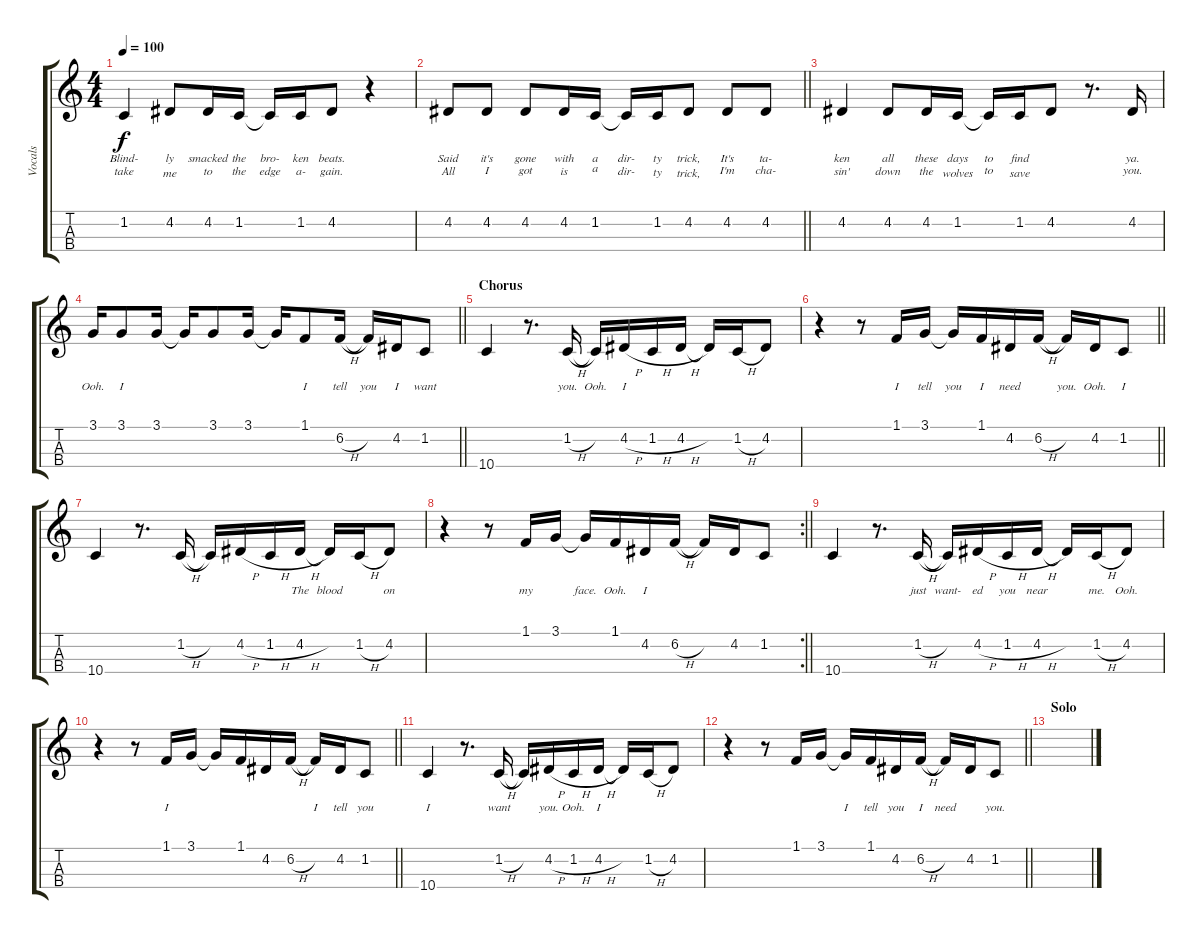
\track ("Vocals" "Vocals") {instrument lead6voice}
\staff {score tabs}
\tuning (E4 B3 G3 D3) {hide}
\ts (4 4)
\tempo 100
\clef g2
\ks c
1.2.4{lyrics (0 "Blind-") lyrics (1 "take") lyrics (2 "") lyrics (3 "") lyrics (4 "") dy f} 4.2.8{lyrics (0 "ly") lyrics (1 "me") lyrics (2 "") lyrics (3 "") lyrics (4 "")} 4.2.16{lyrics (0 "smacked") lyrics (1 "to") lyrics (2 "") lyrics (3 "") lyrics (4 "")} 1.2.16{lyrics (0 "the") lyrics (1 "the") lyrics (2 "") lyrics (3 "") lyrics (4 "")} 1.2{t}.16{lyrics (0 "bro-") lyrics (1 "edge") lyrics (2 "") lyrics (3 "") lyrics (4 "")} 1.2.16{lyrics (0 "ken") lyrics (1 "a-") lyrics (2 "") lyrics (3 "") lyrics (4 "")} 4.2.8{lyrics (0 "beats.") lyrics (1 "gain.") lyrics (2 "") lyrics (3 "") lyrics (4 "")} r.4 |
\barLineRight lightlight
4.2.8{lyrics (0 "Said") lyrics (1 "All") lyrics (2 "") lyrics (3 "") lyrics (4 "")} 4.2.8{lyrics (0 "it's") lyrics (1 "I") lyrics (2 "") lyrics (3 "") lyrics (4 "")} 4.2.8{lyrics (0 "gone") lyrics (1 "got") lyrics (2 "") lyrics (3 "") lyrics (4 "")} 4.2.16{lyrics (0 "with") lyrics (1 "is") lyrics (2 "") lyrics (3 "") lyrics (4 "")} 1.2.16{lyrics (0 "a") lyrics (1 "a") lyrics (2 "") lyrics (3 "") lyrics (4 "")} 1.2{t}.16{lyrics (0 "dir-") lyrics (1 "dir-") lyrics (2 "") lyrics (3 "") lyrics (4 "")} 1.2.16{lyrics (0 "ty") lyrics (1 "ty") lyrics (2 "") lyrics (3 "") lyrics (4 "")} 4.2.8{lyrics (0 "trick,") lyrics (1 "trick,") lyrics (2 "") lyrics (3 "") lyrics (4 "")} 4.2.8{lyrics (0 "It's") lyrics (1 "I'm") lyrics (2 "") lyrics (3 "") lyrics (4 "")} 4.2.8{lyrics (0 "ta-") lyrics (1 "cha-") lyrics (2 "") lyrics (3 "") lyrics (4 "")} |
4.2.4{lyrics (0 "ken") lyrics (1 "sin'") lyrics (2 "") lyrics (3 "") lyrics (4 "")} 4.2.8{lyrics (0 "all") lyrics (1 "down") lyrics (2 "") lyrics (3 "") lyrics (4 "")} 4.2.16{lyrics (0 "these") lyrics (1 "the") lyrics (2 "") lyrics (3 "") lyrics (4 "")} 1.2.16{lyrics (0 "days") lyrics (1 "wolves") lyrics (2 "") lyrics (3 "") lyrics (4 "")} 1.2{t}.16{lyrics (0 "to") lyrics (1 "to") lyrics (2 "") lyrics (3 "") lyrics (4 "")} 1.2.16{lyrics (0 "find") lyrics (1 "save") lyrics (2 "") lyrics (3 "") lyrics (4 "")} 4.2.8{lyrics (0 "") lyrics (1 "") lyrics (2 "") lyrics (3 "") lyrics (4 "")} r.8{d} 4.2.16{lyrics (0 "ya.") lyrics (1 "you.") lyrics (2 "") lyrics (3 "") lyrics (4 "")} |
\barLineRight lightlight
3.1.16{lyrics (0 "Ooh.") lyrics (1 "") lyrics (2 "") lyrics (3 "") lyrics (4 "")} 3.1.8{lyrics (0 "I") lyrics (1 "") lyrics (2 "") lyrics (3 "") lyrics (4 "")} 3.1.16{lyrics (0 "") lyrics (1 "") lyrics (2 "") lyrics (3 "") lyrics (4 "")} 3.1{t}.16{lyrics (0 "") lyrics (1 "") lyrics (2 "") lyrics (3 "") lyrics (4 "")} 3.1.8{lyrics (0 "") lyrics (1 "") lyrics (2 "") lyrics (3 "") lyrics (4 "")} 3.1.16{lyrics (0 "") lyrics (1 "") lyrics (2 "") lyrics (3 "") lyrics (4 "")} 3.1{t}.16{lyrics (0 "") lyrics (1 "") lyrics (2 "") lyrics (3 "") lyrics (4 "")} 1.1.8{lyrics (0 "I") lyrics (1 "") lyrics (2 "") lyrics (3 "") lyrics (4 "")} 6.2{h}.16{lyrics (0 "tell") lyrics (1 "") lyrics (2 "") lyrics (3 "") lyrics (4 "")} 6.2{t}.16{lyrics (0 "you") lyrics (1 "") lyrics (2 "") lyrics (3 "") lyrics (4 "")} 4.2.16{lyrics (0 "I") lyrics (1 "") lyrics (2 "") lyrics (3 "") lyrics (4 "")} 1.2.8{lyrics (0 "want") lyrics (1 "") lyrics (2 "") lyrics (3 "") lyrics (4 "")} |
\section ("" "Chorus")
10.4.4{lyrics (0 "") lyrics (1 "") lyrics (2 "") lyrics (3 "") lyrics (4 "")} r.8{d} 1.2{h}.16{lyrics (0 "you.") lyrics (1 "") lyrics (2 "") lyrics (3 "") lyrics (4 "")} 1.2{t}.16{lyrics (0 "Ooh.") lyrics (1 "") lyrics (2 "") lyrics (3 "") lyrics (4 "")} 4.2{h}.16{lyrics (0 "I") lyrics (1 "") lyrics (2 "") lyrics (3 "") lyrics (4 "")} 1.2{h}.16{lyrics (0 "") lyrics (1 "") lyrics (2 "") lyrics (3 "") lyrics (4 "")} 4.2{h}.16{lyrics (0 "") lyrics (1 "") lyrics (2 "") lyrics (3 "") lyrics (4 "")} 4.2{t}.16{lyrics (0 "") lyrics (1 "") lyrics (2 "") lyrics (3 "") lyrics (4 "")} 1.2{h}.16{lyrics (0 "") lyrics (1 "") lyrics (2 "") lyrics (3 "") lyrics (4 "")} 4.2.8{lyrics (0 "") lyrics (1 "") lyrics (2 "") lyrics (3 "") lyrics (4 "")} |
\barLineRight lightlight
r.4 r.8 1.1.16{lyrics (0 "I") lyrics (1 "") lyrics (2 "") lyrics (3 "") lyrics (4 "")} 3.1.16{lyrics (0 "tell") lyrics (1 "") lyrics (2 "") lyrics (3 "") lyrics (4 "")} 3.1{t}.16{lyrics (0 "you") lyrics (1 "") lyrics (2 "") lyrics (3 "") lyrics (4 "")} 1.1.16{lyrics (0 "I") lyrics (1 "") lyrics (2 "") lyrics (3 "") lyrics (4 "")} 4.2.16{lyrics (0 "need") lyrics (1 "") lyrics (2 "") lyrics (3 "") lyrics (4 "")} 6.2{h}.16{lyrics (0 "") lyrics (1 "") lyrics (2 "") lyrics (3 "") lyrics (4 "")} 6.2{t}.16{lyrics (0 "you.") lyrics (1 "") lyrics (2 "") lyrics (3 "") lyrics (4 "")} 4.2.16{lyrics (0 "Ooh.") lyrics (1 "") lyrics (2 "") lyrics (3 "") lyrics (4 "")} 1.2.8{lyrics (0 "I") lyrics (1 "") lyrics (2 "") lyrics (3 "") lyrics (4 "")} |
10.4.4{lyrics (0 "") lyrics (1 "") lyrics (2 "") lyrics (3 "") lyrics (4 "")} r.8{d} 1.2{h}.16{lyrics (0 "") lyrics (1 "") lyrics (2 "") lyrics (3 "") lyrics (4 "")} 1.2{t}.16{lyrics (0 "") lyrics (1 "") lyrics (2 "") lyrics (3 "") lyrics (4 "")} 4.2{h}.16{lyrics (0 "") lyrics (1 "") lyrics (2 "") lyrics (3 "") lyrics (4 "")} 1.2{h}.16{lyrics (0 "") lyrics (1 "") lyrics (2 "") lyrics (3 "") lyrics (4 "")} 4.2{h}.16{lyrics (0 "The") lyrics (1 "") lyrics (2 "") lyrics (3 "") lyrics (4 "")} 4.2{t}.16{lyrics (0 "blood") lyrics (1 "") lyrics (2 "") lyrics (3 "") lyrics (4 "")} 1.2{h}.16{lyrics (0 "") lyrics (1 "") lyrics (2 "") lyrics (3 "") lyrics (4 "")} 4.2.8{lyrics (0 "on") lyrics (1 "") lyrics (2 "") lyrics (3 "") lyrics (4 "")} |
\rc 2
\barLineRight lightlight
r.4 r.8 1.1.16{lyrics (0 "my") lyrics (1 "") lyrics (2 "") lyrics (3 "") lyrics (4 "")} 3.1.16{lyrics (0 "") lyrics (1 "") lyrics (2 "") lyrics (3 "") lyrics (4 "")} 3.1{t}.16{lyrics (0 "face.") lyrics (1 "") lyrics (2 "") lyrics (3 "") lyrics (4 "")} 1.1.16{lyrics (0 "Ooh.") lyrics (1 "") lyrics (2 "") lyrics (3 "") lyrics (4 "")} 4.2.16{lyrics (0 "I") lyrics (1 "") lyrics (2 "") lyrics (3 "") lyrics (4 "")} 6.2{h}.16{lyrics (0 "") lyrics (1 "") lyrics (2 "") lyrics (3 "") lyrics (4 "")} 6.2{t}.16{lyrics (0 "") lyrics (1 "") lyrics (2 "") lyrics (3 "") lyrics (4 "")} 4.2.16{lyrics (0 "") lyrics (1 "") lyrics (2 "") lyrics (3 "") lyrics (4 "")} 1.2.8{lyrics (0 "") lyrics (1 "") lyrics (2 "") lyrics (3 "") lyrics (4 "")} |
10.4.4{lyrics (0 "") lyrics (1 "") lyrics (2 "") lyrics (3 "") lyrics (4 "")} r.8{d} 1.2{h}.16{lyrics (0 "just") lyrics (1 "") lyrics (2 "") lyrics (3 "") lyrics (4 "")} 1.2{t}.16{lyrics (0 "want-") lyrics (1 "") lyrics (2 "") lyrics (3 "") lyrics (4 "")} 4.2{h}.16{lyrics (0 "ed") lyrics (1 "") lyrics (2 "") lyrics (3 "") lyrics (4 "")} 1.2{h}.16{lyrics (0 "you") lyrics (1 "") lyrics (2 "") lyrics (3 "") lyrics (4 "")} 4.2{h}.16{lyrics (0 "near") lyrics (1 "") lyrics (2 "") lyrics (3 "") lyrics (4 "")} 4.2{t}.16{lyrics (0 "") lyrics (1 "") lyrics (2 "") lyrics (3 "") lyrics (4 "")} 1.2{h}.16{lyrics (0 "me.") lyrics (1 "") lyrics (2 "") lyrics (3 "") lyrics (4 "")} 4.2.8{lyrics (0 "Ooh.") lyrics (1 "") lyrics (2 "") lyrics (3 "") lyrics (4 "")} |
\barLineRight lightlight
r.4 r.8 1.1.16{lyrics (0 "I") lyrics (1 "") lyrics (2 "") lyrics (3 "") lyrics (4 "")} 3.1.16{lyrics (0 "") lyrics (1 "") lyrics (2 "") lyrics (3 "") lyrics (4 "")} 3.1{t}.16{lyrics (0 "") lyrics (1 "") lyrics (2 "") lyrics (3 "") lyrics (4 "")} 1.1.16{lyrics (0 "") lyrics (1 "") lyrics (2 "") lyrics (3 "") lyrics (4 "")} 4.2.16{lyrics (0 "") lyrics (1 "") lyrics (2 "") lyrics (3 "") lyrics (4 "")} 6.2{h}.16{lyrics (0 "") lyrics (1 "") lyrics (2 "") lyrics (3 "") lyrics (4 "")} 6.2{t}.16{lyrics (0 "I") lyrics (1 "") lyrics (2 "") lyrics (3 "") lyrics (4 "")} 4.2.16{lyrics (0 "tell") lyrics (1 "") lyrics (2 "") lyrics (3 "") lyrics (4 "")} 1.2.8{lyrics (0 "you") lyrics (1 "") lyrics (2 "") lyrics (3 "") lyrics (4 "")} |
10.4.4{lyrics (0 "I") lyrics (1 "") lyrics (2 "") lyrics (3 "") lyrics (4 "")} r.8{d} 1.2{h}.16{lyrics (0 "want") lyrics (1 "") lyrics (2 "") lyrics (3 "") lyrics (4 "")} 1.2{t}.16{lyrics (0 "") lyrics (1 "") lyrics (2 "") lyrics (3 "") lyrics (4 "")} 4.2{h}.16{lyrics (0 "you.") lyrics (1 "") lyrics (2 "") lyrics (3 "") lyrics (4 "")} 1.2{h}.16{lyrics (0 "Ooh.") lyrics (1 "") lyrics (2 "") lyrics (3 "") lyrics (4 "")} 4.2{h}.16{lyrics (0 "I") lyrics (1 "") lyrics (2 "") lyrics (3 "") lyrics (4 "")} 4.2{t}.16{lyrics (0 "") lyrics (1 "") lyrics (2 "") lyrics (3 "") lyrics (4 "")} 1.2{h}.16{lyrics (0 "") lyrics (1 "") lyrics (2 "") lyrics (3 "") lyrics (4 "")} 4.2.8{lyrics (0 "") lyrics (1 "") lyrics (2 "") lyrics (3 "") lyrics (4 "")} |
\barLineRight lightlight
r.4 r.8 1.1.16{lyrics (0 "") lyrics (1 "") lyrics (2 "") lyrics (3 "") lyrics (4 "")} 3.1.16{lyrics (0 "") lyrics (1 "") lyrics (2 "") lyrics (3 "") lyrics (4 "")} 3.1{t}.16{lyrics (0 "I") lyrics (1 "") lyrics (2 "") lyrics (3 "") lyrics (4 "")} 1.1.16{lyrics (0 "tell") lyrics (1 "") lyrics (2 "") lyrics (3 "") lyrics (4 "")} 4.2.16{lyrics (0 "you") lyrics (1 "") lyrics (2 "") lyrics (3 "") lyrics (4 "")} 6.2{h}.16{lyrics (0 "I") lyrics (1 "") lyrics (2 "") lyrics (3 "") lyrics (4 "")} 6.2{t}.16{lyrics (0 "need") lyrics (1 "") lyrics (2 "") lyrics (3 "") lyrics (4 "")} 4.2.16{lyrics (0 "") lyrics (1 "") lyrics (2 "") lyrics (3 "") lyrics (4 "")} 1.2.8{lyrics (0 "you.") lyrics (1 "") lyrics (2 "") lyrics (3 "") lyrics (4 "")} |
\section ("" "Solo")
